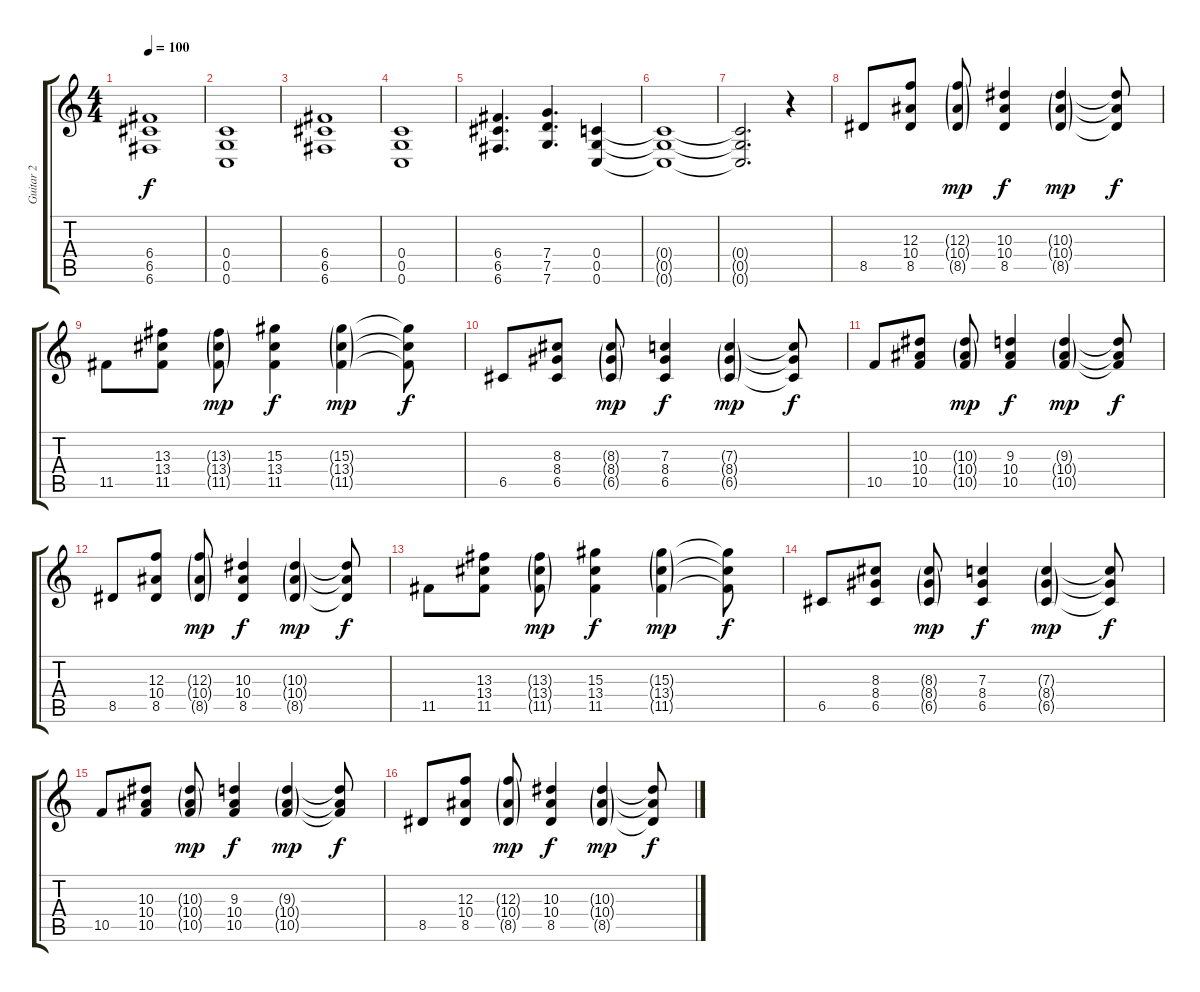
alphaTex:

\track ("Guitar 2" "Guitar 2") {instrument distortionguitar}
\staff {score tabs}
\tuning (D4 A3 F3 C3 G2 C2) {hide}
\ts (4 4)
\tempo 100
\clef g2
\ks c
(6.4 6.5 6.6).1{dy f} |
(0.4 0.5 0.6).1 |
(6.4 6.5 6.6).1 |
(0.4 0.5 0.6).1 |
(6.4 6.5 6.6).4{d} (7.4 7.5 7.6).4{d} (0.4 0.5 0.6).4 |
(0.4{t} 0.5{t} 0.6{t}).1 |
(0.4{t} 0.5{t} 0.6{t}).2{d} r.4 |
8.5.8{instrument electricguitarclean} (12.3 10.4 8.5).8 (12.3{g} 10.4{g} 8.5{g}).8{dy mp} (10.3 10.4 8.5).4{dy f} (10.3{g} 10.4{g} 8.5{g}).4{dy mp} (10.3{t} 10.4{t} 8.5{t}).8{dy f} |
11.5.8 (13.3 13.4 11.5).8 (13.3{g} 13.4{g} 11.5{g}).8{dy mp} (15.3 13.4 11.5).4{dy f} (15.3{g} 13.4{g} 11.5{g}).4{dy mp} (15.3{t} 13.4{t} 11.5{t}).8{dy f} |
6.5.8 (8.3 8.4 6.5).8 (8.3{g} 8.4{g} 6.5{g}).8{dy mp} (7.3 8.4 6.5).4{dy f} (7.3{g} 8.4{g} 6.5{g}).4{dy mp} (7.3{t} 8.4{t} 6.5{t}).8{dy f} |
10.5.8 (10.3 10.4 10.5).8 (10.3{g} 10.4{g} 10.5{g}).8{dy mp} (9.3 10.4 10.5).4{dy f} (9.3{g} 10.4{g} 10.5{g}).4{dy mp} (9.3{t} 10.4{t} 10.5{t}).8{dy f} |
8.5.8 (12.3 10.4 8.5).8 (12.3{g} 10.4{g} 8.5{g}).8{dy mp} (10.3 10.4 8.5).4{dy f} (10.3{g} 10.4{g} 8.5{g}).4{dy mp} (10.3{t} 10.4{t} 8.5{t}).8{dy f} |
11.5.8 (13.3 13.4 11.5).8 (13.3{g} 13.4{g} 11.5{g}).8{dy mp} (15.3 13.4 11.5).4{dy f} (15.3{g} 13.4{g} 11.5{g}).4{dy mp} (15.3{t} 13.4{t} 11.5{t}).8{dy f} |
6.5.8 (8.3 8.4 6.5).8 (8.3{g} 8.4{g} 6.5{g}).8{dy mp} (7.3 8.4 6.5).4{dy f} (7.3{g} 8.4{g} 6.5{g}).4{dy mp} (7.3{t} 8.4{t} 6.5{t}).8{dy f} |
10.5.8 (10.3 10.4 10.5).8 (10.3{g} 10.4{g} 10.5{g}).8{dy mp} (9.3 10.4 10.5).4{dy f} (9.3{g} 10.4{g} 10.5{g}).4{dy mp} (9.3{t} 10.4{t} 10.5{t}).8{dy f} |
8.5.8 (12.3 10.4 8.5).8 (12.3{g} 10.4{g} 8.5{g}).8{dy mp} (10.3 10.4 8.5).4{dy f} (10.3{g} 10.4{g} 8.5{g}).4{dy mp} (10.3{t} 10.4{t} 8.5{t}).8{dy f}
